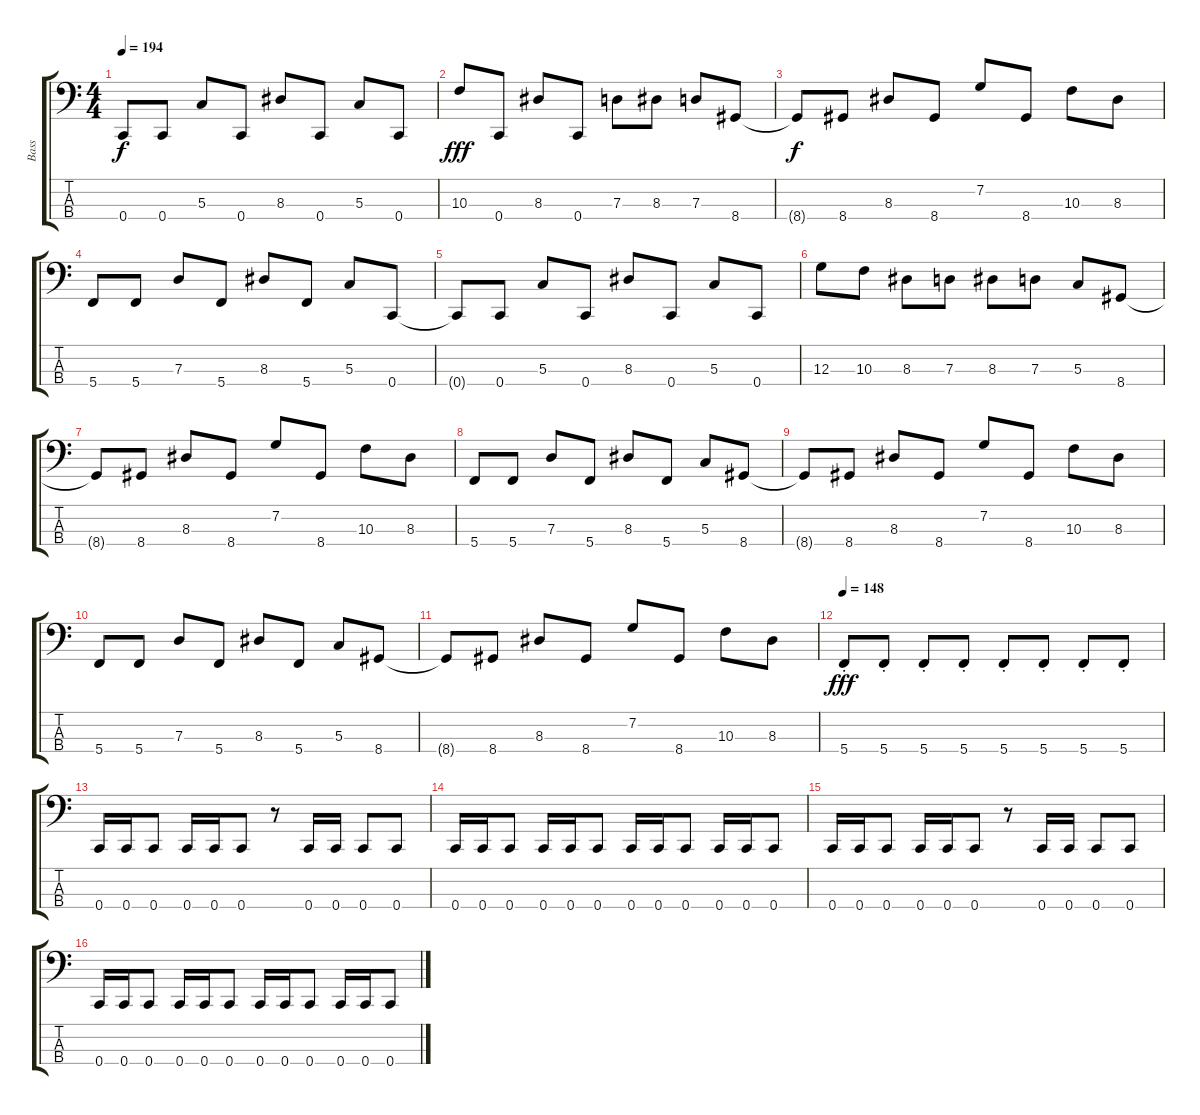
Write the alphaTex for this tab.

\track ("Bass" "Bass") {instrument electricbasspick}
\staff {score tabs}
\tuning (F2 C2 G1 C1) {hide}
\ts (4 4)
\tempo 194
\clef f4
\ks c
0.4{t}.8{dy f} 0.4.8 5.3.8 0.4.8 8.3.8 0.4.8 5.3.8 0.4.8 |
10.3.8{dy fff} 0.4.8 8.3.8 0.4.8 7.3.8 8.3.8 7.3.8 8.4.8 |
8.4{t}.8{dy f} 8.4.8 8.3.8 8.4.8 7.2.8 8.4.8 10.3.8 8.3.8 |
5.4.8 5.4.8 7.3.8 5.4.8 8.3.8 5.4.8 5.3.8 0.4.8 |
0.4{t}.8 0.4.8 5.3.8 0.4.8 8.3.8 0.4.8 5.3.8 0.4.8 |
12.3.8 10.3.8 8.3.8 7.3.8 8.3.8 7.3.8 5.3.8 8.4.8 |
8.4{t}.8 8.4.8 8.3.8 8.4.8 7.2.8 8.4.8 10.3.8 8.3.8 |
5.4.8 5.4.8 7.3.8 5.4.8 8.3.8 5.4.8 5.3.8 8.4.8 |
8.4{t}.8 8.4.8 8.3.8 8.4.8 7.2.8 8.4.8 10.3.8 8.3.8 |
5.4.8 5.4.8 7.3.8 5.4.8 8.3.8 5.4.8 5.3.8 8.4.8 |
8.4{t}.8 8.4.8 8.3.8 8.4.8 7.2.8 8.4.8 10.3.8 8.3.8 |
\tempo 148
5.4{st}.8{dy fff} 5.4{st}.8 5.4{st}.8 5.4{st}.8 5.4{st}.8 5.4{st}.8 5.4{st}.8 5.4{st}.8 |
0.4.16 0.4.16 0.4.8 0.4.16 0.4.16 0.4.8 r.8 0.4.16 0.4.16 0.4.8 0.4.8 |
0.4.16 0.4.16 0.4.8 0.4.16 0.4.16 0.4.8 0.4.16 0.4.16 0.4.8 0.4.16 0.4.16 0.4.8 |
0.4.16 0.4.16 0.4.8 0.4.16 0.4.16 0.4.8 r.8 0.4.16 0.4.16 0.4.8 0.4.8 |
0.4.16 0.4.16 0.4.8 0.4.16 0.4.16 0.4.8 0.4.16 0.4.16 0.4.8 0.4.16 0.4.16 0.4.8
